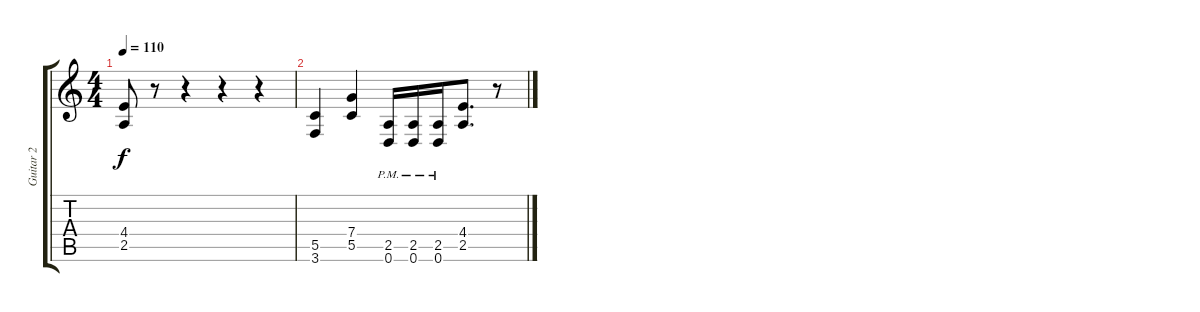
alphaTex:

\track ("Guitar 2" "Guitar 2") {instrument overdrivenguitar}
\staff {score tabs}
\tuning (D4 A3 F3 C3 G2 D2) {hide}
\ts (4 4)
\tempo 110
\clef g2
\ks c
(4.4 2.5).8{dy f} r.8 r.4 r.4 r.4 |
(5.5 3.6).4 (7.4 5.5).4 (2.5{pm} 0.6{pm}).16 (2.5{pm} 0.6{pm}).16 (2.5{pm} 0.6{pm}).16 (4.4 2.5).8{d} r.8
